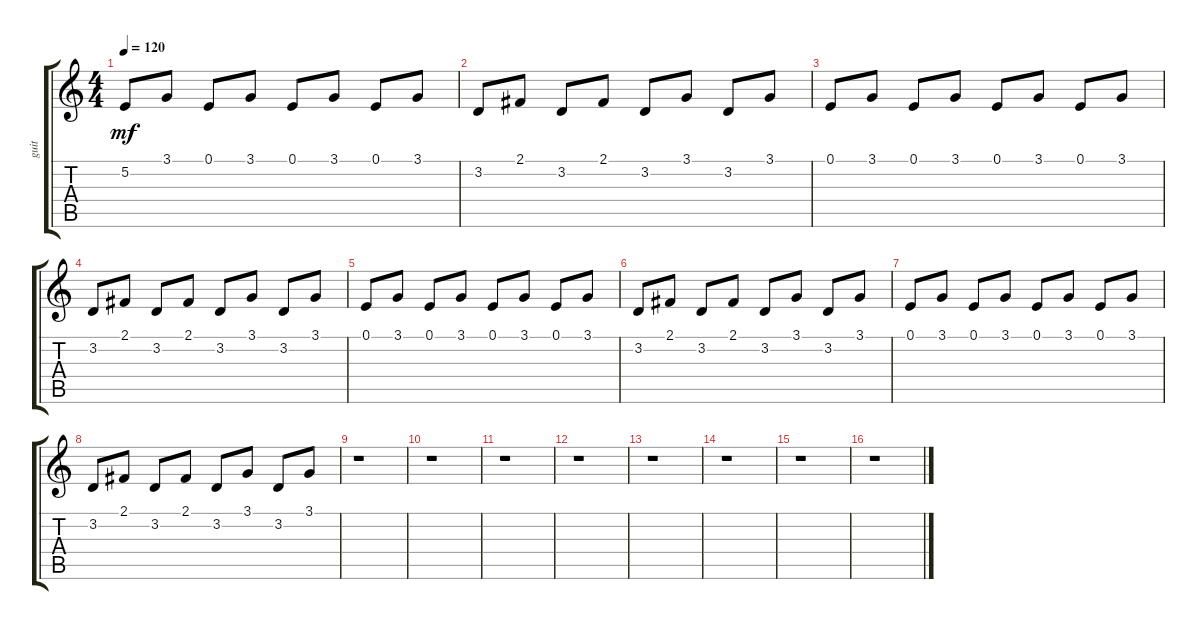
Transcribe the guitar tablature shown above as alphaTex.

\track ("guit" "guit") {instrument steeldrums}
\staff {score tabs}
\tuning (E4 B3 G3 D3 A2 E2) {hide}
\ts (4 4)
\tempo 120
\clef g2
\ks c
5.2.8{dy mf} 3.1.8 0.1.8 3.1.8 0.1.8 3.1.8 0.1.8 3.1.8 |
3.2.8 2.1.8 3.2.8 2.1.8 3.2.8 3.1.8 3.2.8 3.1.8 |
0.1.8 3.1.8 0.1.8 3.1.8 0.1.8 3.1.8 0.1.8 3.1.8 |
3.2.8 2.1.8 3.2.8 2.1.8 3.2.8 3.1.8 3.2.8 3.1.8 |
0.1.8 3.1.8 0.1.8 3.1.8 0.1.8 3.1.8 0.1.8 3.1.8 |
3.2.8 2.1.8 3.2.8 2.1.8 3.2.8 3.1.8 3.2.8 3.1.8 |
0.1.8 3.1.8 0.1.8 3.1.8 0.1.8 3.1.8 0.1.8 3.1.8 |
3.2.8 2.1.8 3.2.8 2.1.8 3.2.8 3.1.8 3.2.8 3.1.8 |
r.1 |
r.1 |
r.1 |
r.1 |
r.1 |
r.1 |
r.1 |
r.1
